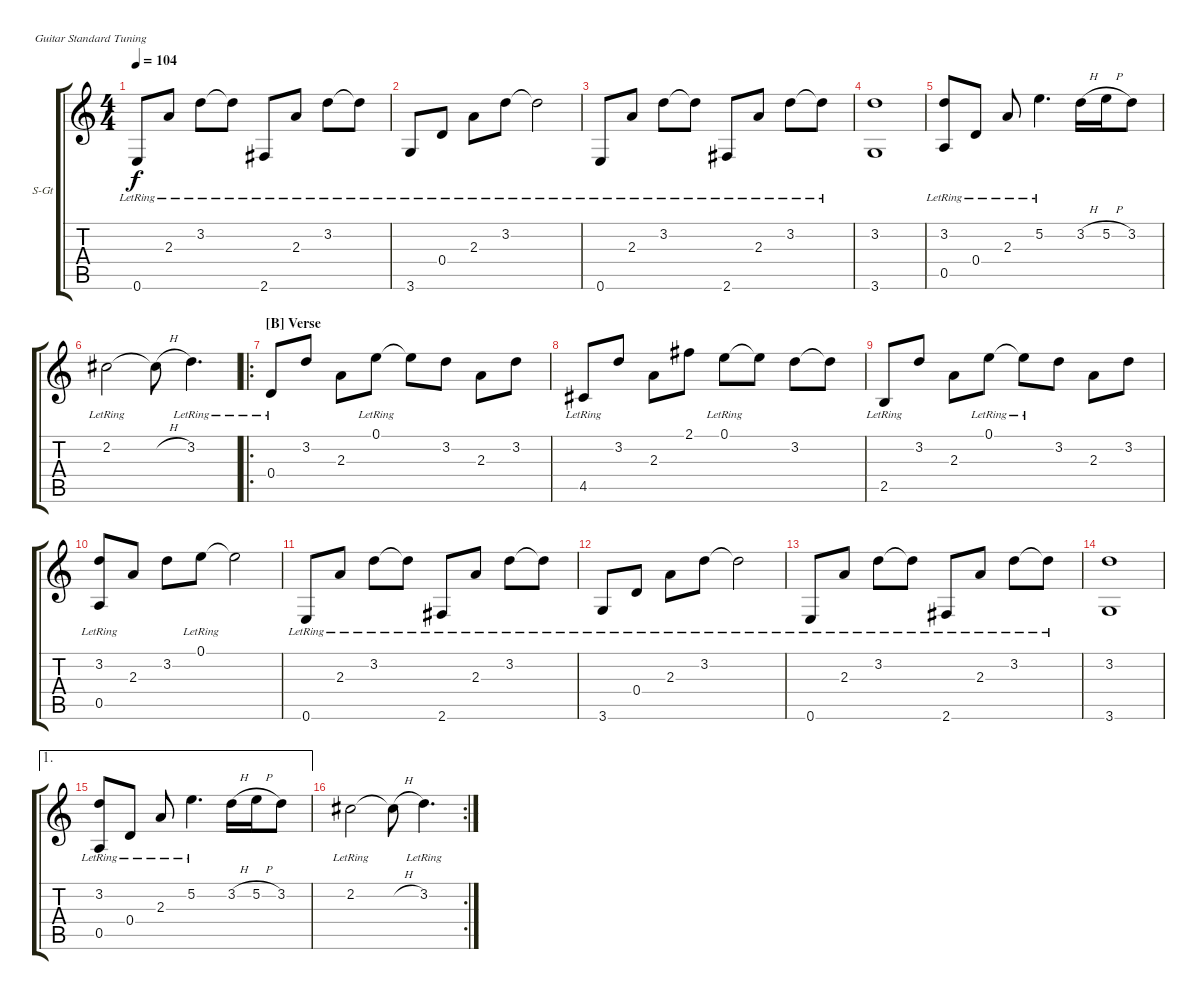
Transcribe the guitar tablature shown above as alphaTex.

\defaultSystemsLayout 4
\bracketExtendMode groupsimilarinstruments
\firstSystemTrackNameOrientation horizontal
\otherSystemsTrackNameOrientation horizontal
\track ("Steel Guitar" "S-Gt") {instrument acousticguitarsteel}
\staff {score tabs}
\tuning (E4 B3 G3 D3 A2 E2)
\ts (4 4)
\tempo 104
\clef g2
\ks c
0.6{lr}.8{dy f} 2.3{lr}.8 3.2{lr}.8 3.2{lr t}.8 2.6{lr}.8 2.3{lr}.8 3.2{lr}.8 3.2{lr t}.8 |
3.6{lr}.8 0.4{lr}.8 2.3{lr}.8 3.2{lr}.8 3.2{lr t}.2 |
0.6{lr}.8 2.3{lr}.8 3.2{lr}.8 3.2{lr t}.8 2.6{lr}.8 2.3{lr}.8 3.2{lr}.8 3.2{lr t}.8 |
(3.2 3.6).1 |
(3.2{lr} 0.5{lr}).8 0.4{lr}.8 2.3{lr}.8 5.2{lr}.4{d} 3.2{h}.16 5.2{h}.16 3.2.8 |
2.2{lr}.2 2.2{h t}.8 3.2{lr}.4{d} |
\ro
\section ("B" "Verse")
0.4{lr}.8 3.2.8 2.3.8 0.1{lr}.8 0.1{t}.8 3.2.8 2.3.8 3.2.8 |
4.5{lr}.8 3.2.8 2.3.8 2.1.8 0.1{lr}.8 0.1{t}.8 3.2.8 3.2{t}.8 |
2.5{lr}.8 3.2.8 2.3.8 0.1{lr}.8 0.1{lr t}.8 3.2.8 2.3.8 3.2.8 |
(3.2{lr} 0.5{lr}).8 2.3.8 3.2.8 0.1{lr}.8 0.1{t}.2 |
0.6{lr}.8 2.3{lr}.8 3.2{lr}.8 3.2{lr t}.8 2.6{lr}.8 2.3{lr}.8 3.2{lr}.8 3.2{lr t}.8 |
3.6{lr}.8 0.4{lr}.8 2.3{lr}.8 3.2{lr}.8 3.2{lr t}.2 |
0.6{lr}.8 2.3{lr}.8 3.2{lr}.8 3.2{lr t}.8 2.6{lr}.8 2.3{lr}.8 3.2{lr}.8 3.2{lr t}.8 |
(3.2 3.6).1 |
\ae 1
(3.2{lr} 0.5{lr}).8 0.4{lr}.8 2.3{lr}.8 5.2{lr}.4{d} 3.2{h}.16 5.2{h}.16 3.2.8 |
\rc 2
2.2{lr}.2 2.2{h t}.8 3.2{lr}.4{d}
